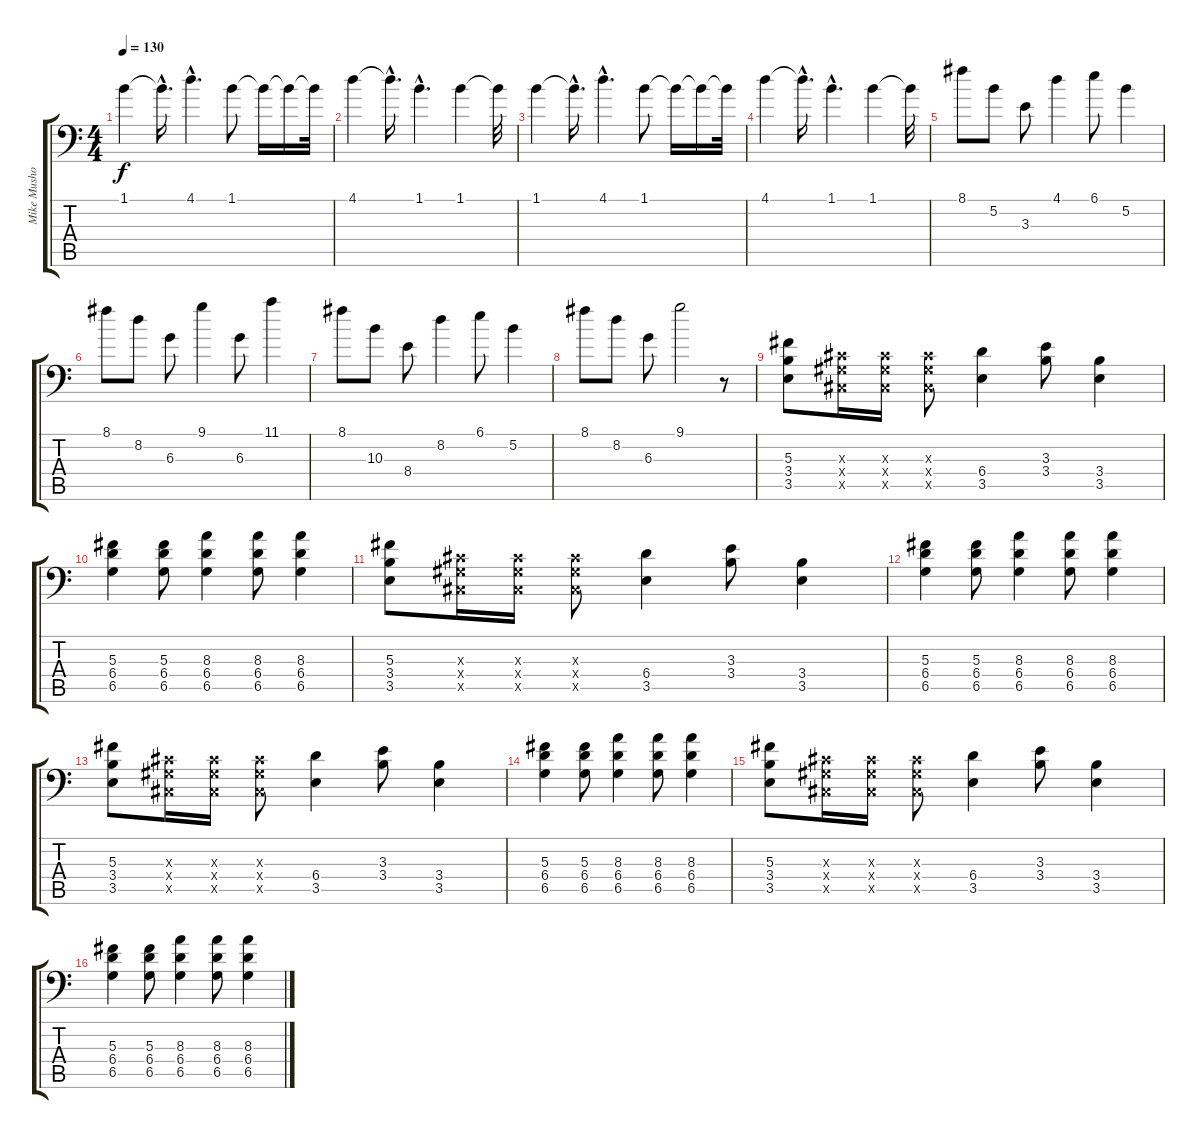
\track ("Mike Mushok - Guitar" "Mike Musho") {instrument overdrivenguitar}
\staff {score tabs}
\tuning (Bb3 Gb3 Db3 Ab2 Db2 Ab1) {hide}
\ts (4 4)
\tempo 130
\clef f4
\ks c
1.1.4{dy f} 1.1{hac t}.16{d} 4.1{hac}.4{d} 1.1.8 1.1{t}.16 1.1{t}.16 1.1{t}.32 |
4.1.4 4.1{hac t}.16{d} 1.1{hac}.4{d} 1.1.4 1.1{t}.32 |
1.1.4 1.1{hac t}.16{d} 4.1{hac}.4{d} 1.1.8 1.1{t}.16 1.1{t}.16 1.1{t}.32 |
4.1.4 4.1{hac t}.16{d} 1.1{hac}.4{d} 1.1.4 1.1{t}.32 |
8.1.8 5.2.8 3.3.8 4.1.4 6.1.8 5.2.4 |
8.1.8 8.2.8 6.3.8 9.1.4 6.3.8 11.1.4 |
8.1.8 10.3.8 8.4.8 8.2.4 6.1.8 5.2.4 |
8.1.8 8.2.8 6.3.8 9.1.2 r.8 |
(5.3 3.4 3.5).8 (0.3{x} 0.4{x} 0.5{x}).16 (0.3{x} 0.4{x} 0.5{x}).16 (0.3{x} 0.4{x} 0.5{x}).8 (6.4 3.5).4 (3.3 3.4).8 (3.4 3.5).4 |
(5.3 6.4 6.5).4 (5.3 6.4 6.5).8 (8.3 6.4 6.5).4 (8.3 6.4 6.5).8 (8.3 6.4 6.5).4 |
(5.3 3.4 3.5).8 (0.3{x} 0.4{x} 0.5{x}).16 (0.3{x} 0.4{x} 0.5{x}).16 (0.3{x} 0.4{x} 0.5{x}).8 (6.4 3.5).4 (3.3 3.4).8 (3.4 3.5).4 |
(5.3 6.4 6.5).4 (5.3 6.4 6.5).8 (8.3 6.4 6.5).4 (8.3 6.4 6.5).8 (8.3 6.4 6.5).4 |
(5.3 3.4 3.5).8 (0.3{x} 0.4{x} 0.5{x}).16 (0.3{x} 0.4{x} 0.5{x}).16 (0.3{x} 0.4{x} 0.5{x}).8 (6.4 3.5).4 (3.3 3.4).8 (3.4 3.5).4 |
(5.3 6.4 6.5).4 (5.3 6.4 6.5).8 (8.3 6.4 6.5).4 (8.3 6.4 6.5).8 (8.3 6.4 6.5).4 |
(5.3 3.4 3.5).8 (0.3{x} 0.4{x} 0.5{x}).16 (0.3{x} 0.4{x} 0.5{x}).16 (0.3{x} 0.4{x} 0.5{x}).8 (6.4 3.5).4 (3.3 3.4).8 (3.4 3.5).4 |
(5.3 6.4 6.5).4 (5.3 6.4 6.5).8 (8.3 6.4 6.5).4 (8.3 6.4 6.5).8 (8.3 6.4 6.5).4
